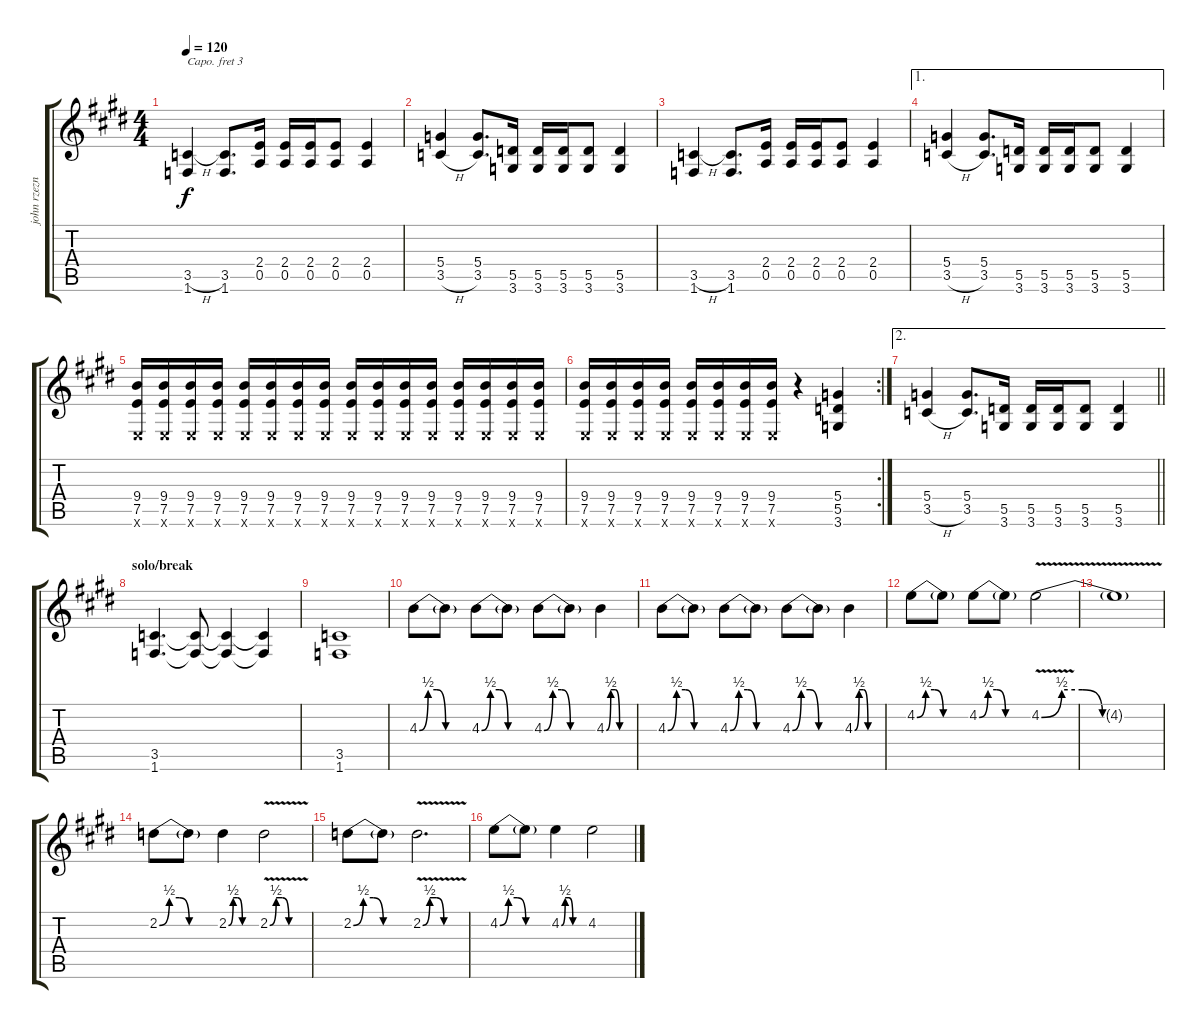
\track ("john rzeznik(guitar)" "john rzezn") {instrument overdrivenguitar}
\staff {score tabs}
\capo 3
\tuning (E4 A3 E3 B2 Gb2 Db2) {hide}
\ts (4 4)
\tempo 120
\clef g2
\ks e
(3.5{h} 1.6).4{dy f} (3.5 1.6).8{d} (2.4 0.5).16 (2.4 0.5).16 (2.4 0.5).16 (2.4 0.5).8 (2.4 0.5).4 |
(5.4 3.5{h}).4 (5.4 3.5).8{d} (5.5 3.6).16 (5.5 3.6).16 (5.5 3.6).16 (5.5 3.6).8 (5.5 3.6).4 |
(3.5{h} 1.6).4 (3.5 1.6).8{d} (2.4 0.5).16 (2.4 0.5).16 (2.4 0.5).16 (2.4 0.5).8 (2.4 0.5).4 |
\ae 1
(5.4 3.5{h}).4 (5.4 3.5).8{d} (5.5 3.6).16 (5.5 3.6).16 (5.5 3.6).16 (5.5 3.6).8 (5.5 3.6).4 |
(9.4 7.5 0.6{x}).16 (9.4 7.5 0.6{x}).16 (9.4 7.5 0.6{x}).16 (9.4 7.5 0.6{x}).16 (9.4 7.5 0.6{x}).16 (9.4 7.5 0.6{x}).16 (9.4 7.5 0.6{x}).16 (9.4 7.5 0.6{x}).16 (9.4 7.5 0.6{x}).16 (9.4 7.5 0.6{x}).16 (9.4 7.5 0.6{x}).16 (9.4 7.5 0.6{x}).16 (9.4 7.5 0.6{x}).16 (9.4 7.5 0.6{x}).16 (9.4 7.5 0.6{x}).16 (9.4 7.5 0.6{x}).16 |
\rc 2
(9.4 7.5 0.6{x}).16 (9.4 7.5 0.6{x}).16 (9.4 7.5 0.6{x}).16 (9.4 7.5 0.6{x}).16 (9.4 7.5 0.6{x}).16 (9.4 7.5 0.6{x}).16 (9.4 7.5 0.6{x}).16 (9.4 7.5 0.6{x}).16 r.4 (5.4 5.5 3.6).4 |
\ae 2
\barLineRight lightlight
(5.4 3.5{h}).4 (5.4 3.5).8{d} (5.5 3.6).16 (5.5 3.6).16 (5.5 3.6).16 (5.5 3.6).8 (5.5 3.6).4 |
\section ("" "solo/break")
(3.5 1.6).4{d} (3.5{t} 1.6{t}).8 (3.5{t} 1.6{t}).4 (3.5{t} 1.6{t}).4 |
(3.5 1.6).1 |
4.3{be (custom 0 0 10 2 20 2 30 0 60 0)}.8{volume 12 instrument electricguitarclean} 4.3{t}.8 4.3{be (custom 0 0 10 2 20 2 30 0 60 0)}.8 4.3{t}.8 4.3{be (custom 0 0 10 2 20 2 30 0 60 0)}.8 4.3{t}.8 4.3{be (custom 0 0 10 2 20 2 30 0 60 0)}.4 |
4.3{be (custom 0 0 10 2 20 2 30 0 60 0)}.8 4.3{t}.8 4.3{be (custom 0 0 10 2 20 2 30 0 60 0)}.8 4.3{t}.8 4.3{be (custom 0 0 10 2 20 2 30 0 60 0)}.8 4.3{t}.8 4.3{be (custom 0 0 10 2 20 2 30 0 60 0)}.4 |
4.2{be (custom 0 0 10 2 20 2 30 0 60 0)}.8 4.2{t}.8 4.2{be (custom 0 0 10 2 20 2 30 0 60 0)}.8 4.2{t}.8 4.2{be (custom 0 0 10 2 20 2 30 0 60 0) v}.2 |
4.2{t}.1 |
2.2{be (custom 0 0 10 2 20 2 30 0 60 0)}.8 2.2{t}.8 2.2{be (custom 0 0 10 2 20 2 30 0 60 0)}.4 2.2{be (custom 0 0 10 2 20 2 30 0 60 0) v}.2 |
2.2{be (custom 0 0 10 2 20 2 30 0 60 0)}.8 2.2{t}.8 2.2{be (custom 0 0 10 2 20 2 30 0 60 0) v}.2{d} |
4.2{be (custom 0 0 10 2 20 2 30 0 60 0)}.8 4.2{t}.8 4.2{be (custom 0 0 10 2 20 2 30 0 60 0)}.4 4.2.2
